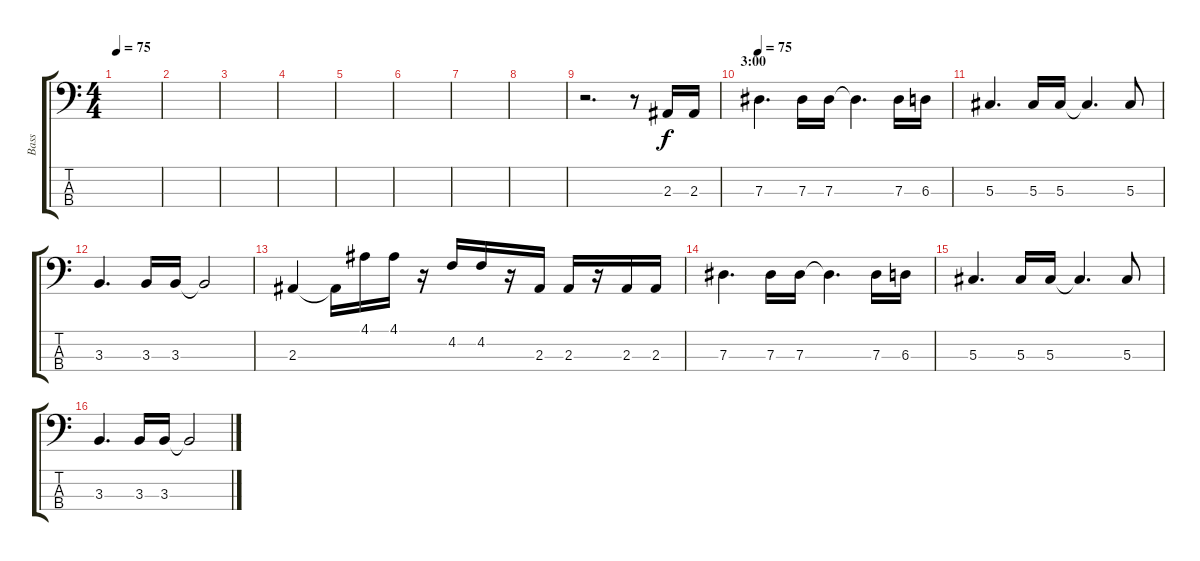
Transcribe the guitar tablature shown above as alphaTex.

\track ("Bass" "Bass") {instrument electricbassfinger}
\staff {score tabs}
\tuning (Gb2 Db2 Ab1 Eb1) {hide}
\ts (4 4)
\tempo 75
\clef f4
\ks c
|
|
|
|
|
|
|
|
r.2{d} r.8 2.3.16 2.3.16 |
\section ("" "3:00")
\tempo 75
7.3.4{d} 7.3.16 7.3.16 7.3{t}.4{d} 7.3.16 6.3.16 |
5.3.4{d} 5.3.16 5.3.16 5.3{t}.4{d} 5.3.8 |
3.3.4{d} 3.3.16 3.3.16 3.3{t}.2 |
2.3.4 2.3{t}.16 4.1.16 4.1.16 r.16 4.2.16 4.2.16 r.16 2.3.16 2.3.16 r.16 2.3.16 2.3.16 |
7.3.4{d} 7.3.16 7.3.16 7.3{t}.4{d} 7.3.16 6.3.16 |
5.3.4{d} 5.3.16 5.3.16 5.3{t}.4{d} 5.3.8 |
3.3.4{d} 3.3.16 3.3.16 3.3{t}.2
